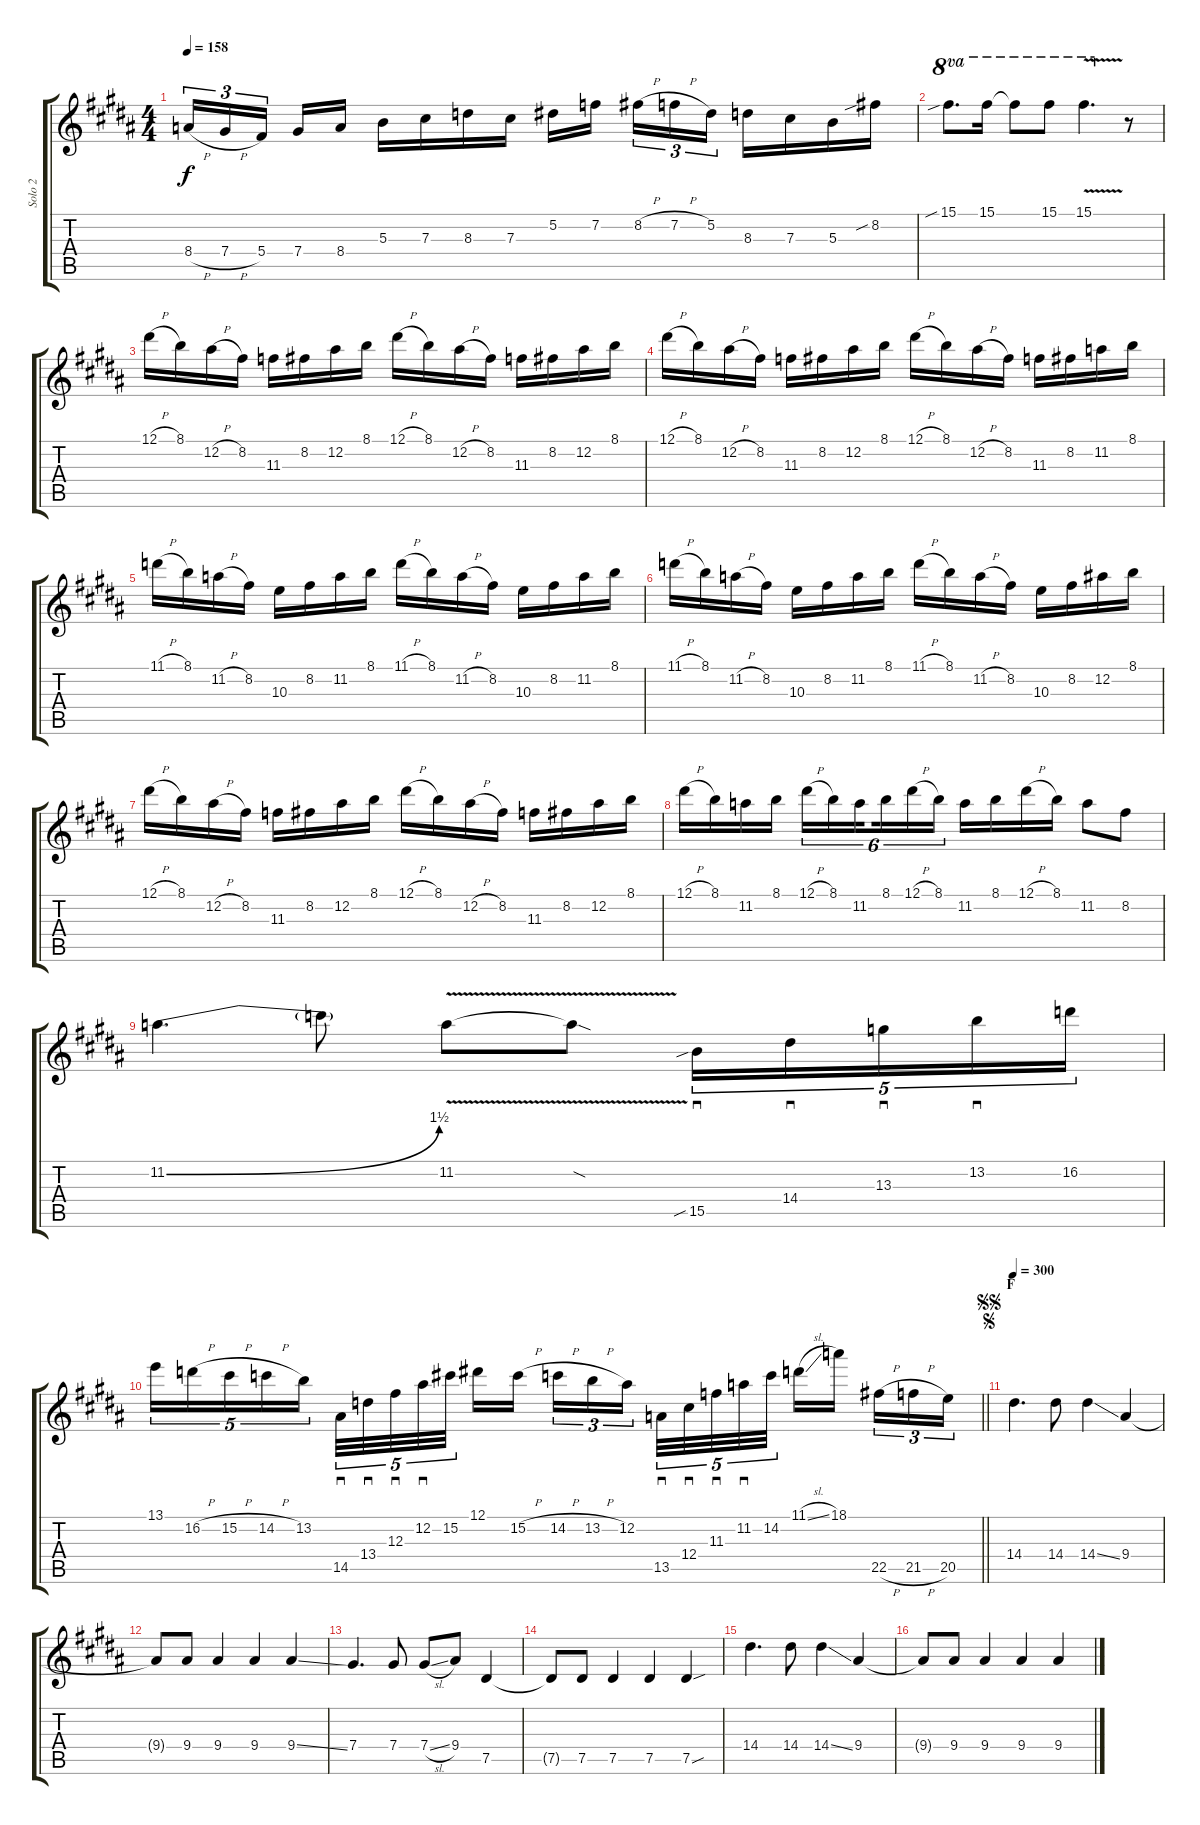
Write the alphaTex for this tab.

\track ("Solo 2" "Solo 2") {instrument distortionguitar}
\staff {score tabs}
\tuning (Eb4 Bb3 Gb3 Db3 Ab2 Db2) {hide}
\ts (4 4)
\tempo 158
\clef g2
\ks b
8.4{h}.16{tu (3 2) dy f} 7.4{h}.16{tu (3 2)} 5.4.16{tu (3 2) beam splitsecondary} 7.4.16 8.4.16 5.3.16 7.3.16 8.3.16 7.3.16 5.2.16 7.2.16{beam splitsecondary} 8.2{h}.16{tu (3 2)} 7.2{h}.16{tu (3 2)} 5.2.16{tu (3 2)} 8.3.16 7.3.16 5.3.16 8.2{sib}.16 |
\ks g#minor
15.1{sib}.8{d ot 8va} 15.1.16{ot 8va} 15.1{t}.8{ot 8va} 15.1.8{ot 8va} 15.1{v}.4{d ot 8va} r.8 |
\ks b
12.1{h}.16 8.1.16 12.2{h}.16 8.2.16 11.3.16 8.2.16 12.2.16 8.1.16 12.1{h}.16 8.1.16 12.2{h}.16 8.2.16 11.3.16 8.2.16 12.2.16 8.1.16 |
\ks g#minor
12.1{h}.16 8.1.16 12.2{h}.16 8.2.16 11.3.16 8.2.16 12.2.16 8.1.16 12.1{h}.16 8.1.16 12.2{h}.16 8.2.16 11.3.16 8.2.16 11.2.16 8.1.16 |
\ks b
11.1{h}.16 8.1.16 11.2{h}.16 8.2.16 10.3.16 8.2.16 11.2.16 8.1.16 11.1{h}.16 8.1.16 11.2{h}.16 8.2.16 10.3.16 8.2.16 11.2.16 8.1.16 |
\ks g#minor
11.1{h}.16 8.1.16 11.2{h}.16 8.2.16 10.3.16 8.2.16 11.2.16 8.1.16 11.1{h}.16 8.1.16 11.2{h}.16 8.2.16 10.3.16 8.2.16 12.2.16 8.1.16 |
\ks b
12.1{h}.16 8.1.16 12.2{h}.16 8.2.16 11.3.16 8.2.16 12.2.16 8.1.16 12.1{h}.16 8.1.16 12.2{h}.16 8.2.16 11.3.16 8.2.16 12.2.16 8.1.16 |
\ks g#minor
12.1{h}.16 8.1.16 11.2.16 8.1.16 12.1{h}.16{tu (6 4)} 8.1.16{tu (6 4)} 11.2.16{tu (6 4) beam splitsecondary} 8.1.16{tu (6 4)} 12.1{h}.16{tu (6 4)} 8.1.16{tu (6 4)} 11.2.16 8.1.16 12.1{h}.16 8.1.16 11.2.8 8.2.8 |
\ks b
11.2{be (bend 0 0 60 6)}.4{d} 11.2{t}.8 11.2{v}.8 11.2{sod t}.8 15.5{sib}.16{sd tu (5 4)} 14.4.16{sd tu (5 4)} 13.3.16{sd tu (5 4)} 13.2.16{sd tu (5 4)} 16.2.16{tu (5 4)} |
\barLineRight lightlight
\ks g#minor
13.1.16{tu (5 4)} 16.2{h}.16{tu (5 4)} 15.2{h}.16{tu (5 4)} 14.2{h}.16{tu (5 4)} 13.2.16{tu (5 4)} 14.5.32{sd tu (5 4)} 13.4.32{sd tu (5 4)} 12.3.32{sd tu (5 4)} 12.2.32{sd tu (5 4)} 15.2.32{tu (5 4) beam splitsecondary} 12.1.16 15.2{h}.16 14.2{h}.16{tu (3 2)} 13.2{h}.16{tu (3 2)} 12.2.16{tu (3 2) beam splitsecondary} 13.5.32{sd tu (5 4)} 12.4.32{sd tu (5 4)} 11.3.32{sd tu (5 4)} 11.2.32{sd tu (5 4)} 14.2.32{tu (5 4)} 11.1{sl}.16 18.1.16{beam splitsecondary} 22.5{h}.16{tu (3 2)} 21.5{h}.16{tu (3 2)} 20.5.16{tu (3 2)} |
\section ("" "F")
\jump segno
\jump segnosegno
\tempo 300
\ks b
14.4.4{d} 14.4.8 14.4{ss}.4 9.4.4 |
\ks g#minor
9.4{t}.8 9.4.8 9.4.4 9.4.4 9.4{ss}.4 |
7.4.4{d} 7.4.8 7.4{sl}.8 9.4.8 7.5.4 |
7.5{t}.8 7.5.8 7.5.4 7.5.4 7.5{sou}.4 |
\ks b
14.4.4{d} 14.4.8 14.4{ss}.4 9.4.4 |
\ks g#minor
9.4{t}.8 9.4.8 9.4.4 9.4.4 9.4{ss}.4
